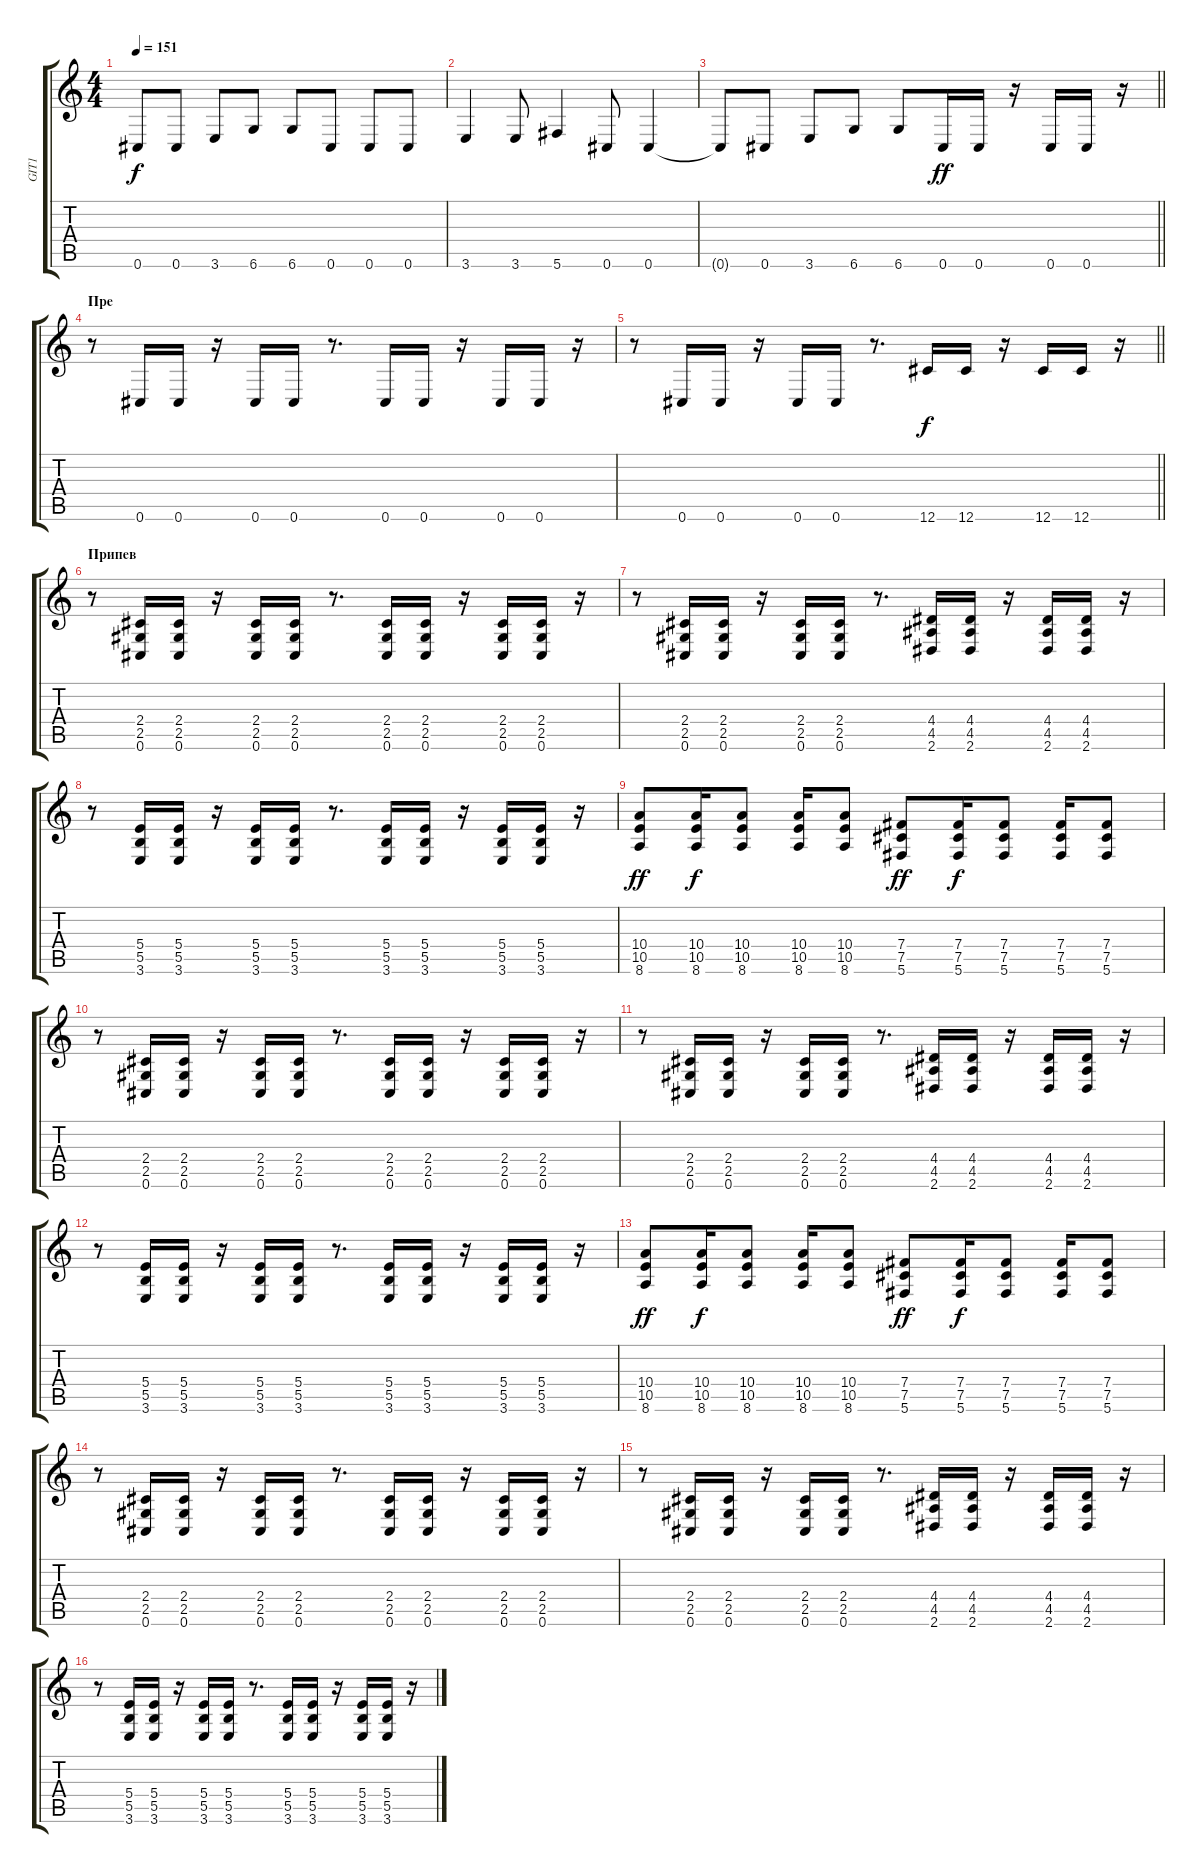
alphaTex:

\track ("GIT1" "GIT1") {instrument distortionguitar}
\staff {score tabs}
\tuning (Db4 Ab3 E3 B2 Gb2 Db2) {hide}
\ts (4 4)
\tempo 151
\clef g2
\ks c
0.6{t}.8{dy f} 0.6.8 3.6.8 6.6.8 6.6.8 0.6.8 0.6.8 0.6.8 |
3.6.4 3.6.8 5.6.4 0.6.8 0.6.4 |
\barLineRight lightlight
0.6{t}.8 0.6.8 3.6.8 6.6.8 6.6.8 0.6.16{dy ff} 0.6.16 r.16 0.6.16 0.6.16 r.16 |
\section ("" "Пре")
r.8 0.6.16 0.6.16 r.16 0.6.16 0.6.16 r.8{d} 0.6.16 0.6.16 r.16 0.6.16 0.6.16 r.16 |
\barLineRight lightlight
r.8 0.6.16 0.6.16 r.16 0.6.16 0.6.16 r.8{d} 12.6.16{dy f} 12.6.16 r.16 12.6.16 12.6.16 r.16 |
\section ("" "Припев")
r.8 (2.4 2.5 0.6).16 (2.4 2.5 0.6).16 r.16 (2.4 2.5 0.6).16 (2.4 2.5 0.6).16 r.8{d} (2.4 2.5 0.6).16 (2.4 2.5 0.6).16 r.16 (2.4 2.5 0.6).16 (2.4 2.5 0.6).16 r.16 |
r.8 (2.4 2.5 0.6).16 (2.4 2.5 0.6).16 r.16 (2.4 2.5 0.6).16 (2.4 2.5 0.6).16 r.8{d} (4.4 4.5 2.6).16 (4.4 4.5 2.6).16 r.16 (4.4 4.5 2.6).16 (4.4 4.5 2.6).16 r.16 |
r.8 (5.4 5.5 3.6).16 (5.4 5.5 3.6).16 r.16 (5.4 5.5 3.6).16 (5.4 5.5 3.6).16 r.8{d} (5.4 5.5 3.6).16 (5.4 5.5 3.6).16 r.16 (5.4 5.5 3.6).16 (5.4 5.5 3.6).16 r.16 |
(10.4 10.5 8.6).8{dy ff} (10.4 10.5 8.6).16{dy f} (10.4 10.5 8.6).8 (10.4 10.5 8.6).16 (10.4 10.5 8.6).8 (7.4 7.5 5.6).8{dy ff} (7.4 7.5 5.6).16{dy f} (7.4 7.5 5.6).8 (7.4 7.5 5.6).16 (7.4 7.5 5.6).8 |
r.8 (2.4 2.5 0.6).16 (2.4 2.5 0.6).16 r.16 (2.4 2.5 0.6).16 (2.4 2.5 0.6).16 r.8{d} (2.4 2.5 0.6).16 (2.4 2.5 0.6).16 r.16 (2.4 2.5 0.6).16 (2.4 2.5 0.6).16 r.16 |
r.8 (2.4 2.5 0.6).16 (2.4 2.5 0.6).16 r.16 (2.4 2.5 0.6).16 (2.4 2.5 0.6).16 r.8{d} (4.4 4.5 2.6).16 (4.4 4.5 2.6).16 r.16 (4.4 4.5 2.6).16 (4.4 4.5 2.6).16 r.16 |
r.8 (5.4 5.5 3.6).16 (5.4 5.5 3.6).16 r.16 (5.4 5.5 3.6).16 (5.4 5.5 3.6).16 r.8{d} (5.4 5.5 3.6).16 (5.4 5.5 3.6).16 r.16 (5.4 5.5 3.6).16 (5.4 5.5 3.6).16 r.16 |
(10.4 10.5 8.6).8{dy ff} (10.4 10.5 8.6).16{dy f} (10.4 10.5 8.6).8 (10.4 10.5 8.6).16 (10.4 10.5 8.6).8 (7.4 7.5 5.6).8{dy ff} (7.4 7.5 5.6).16{dy f} (7.4 7.5 5.6).8 (7.4 7.5 5.6).16 (7.4 7.5 5.6).8 |
r.8 (2.4 2.5 0.6).16 (2.4 2.5 0.6).16 r.16 (2.4 2.5 0.6).16 (2.4 2.5 0.6).16 r.8{d} (2.4 2.5 0.6).16 (2.4 2.5 0.6).16 r.16 (2.4 2.5 0.6).16 (2.4 2.5 0.6).16 r.16 |
r.8 (2.4 2.5 0.6).16 (2.4 2.5 0.6).16 r.16 (2.4 2.5 0.6).16 (2.4 2.5 0.6).16 r.8{d} (4.4 4.5 2.6).16 (4.4 4.5 2.6).16 r.16 (4.4 4.5 2.6).16 (4.4 4.5 2.6).16 r.16 |
r.8 (5.4 5.5 3.6).16 (5.4 5.5 3.6).16 r.16 (5.4 5.5 3.6).16 (5.4 5.5 3.6).16 r.8{d} (5.4 5.5 3.6).16 (5.4 5.5 3.6).16 r.16 (5.4 5.5 3.6).16 (5.4 5.5 3.6).16 r.16
